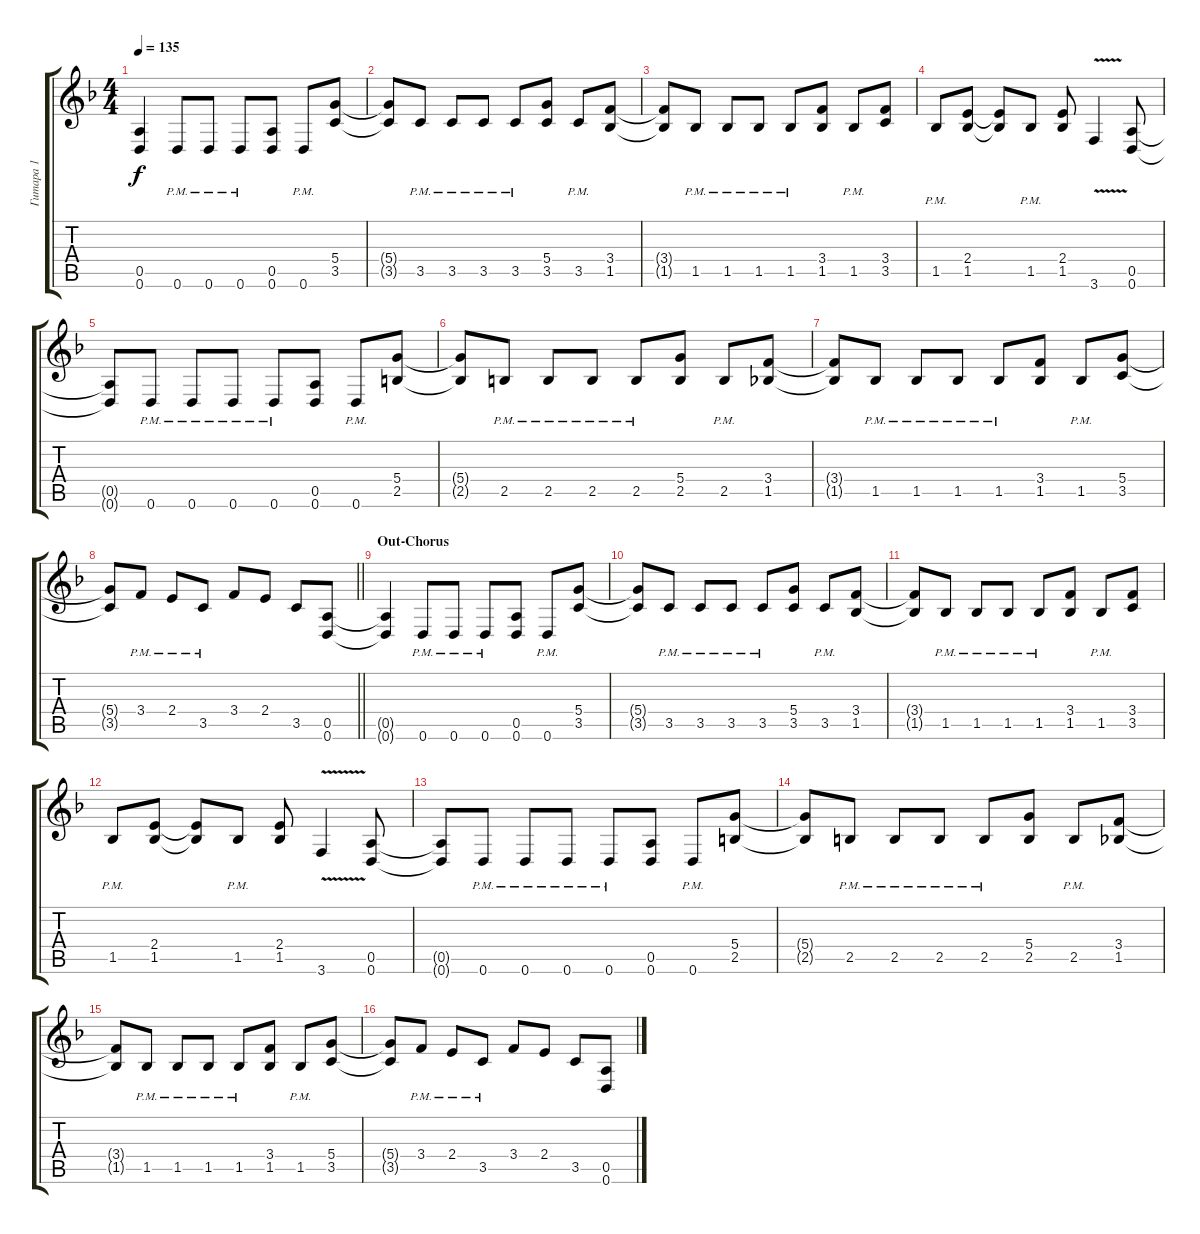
\track ("Гитара 1" "Гитара 1") {instrument distortionguitar}
\staff {score tabs}
\tuning (E4 B3 G3 D3 A2 D2) {hide}
\ts (4 4)
\tempo 135
\clef g2
\ks dminor
(0.5{t} 0.6{t}).4{dy f} 0.6{pm}.8 0.6{pm}.8 0.6{pm}.8 (0.5 0.6).8 0.6{pm}.8 (5.4 3.5).8 |
(5.4{t} 3.5{t}).8 3.5{pm}.8 3.5{pm}.8 3.5{pm}.8 3.5{pm}.8 (5.4 3.5).8 3.5{pm}.8 (3.4 1.5).8 |
(3.4{t} 1.5{t}).8 1.5{pm}.8 1.5{pm}.8 1.5{pm}.8 1.5{pm}.8 (3.4 1.5).8 1.5{pm}.8 (3.4 3.5).8 |
1.5{pm}.8 (2.4 1.5).8 (2.4{t} 1.5{t}).8 1.5{pm}.8 (2.4 1.5).8 3.6{v}.4 (0.5 0.6).8 |
(0.5{t} 0.6{t}).8 0.6{pm}.8 0.6{pm}.8 0.6{pm}.8 0.6{pm}.8 (0.5 0.6).8 0.6{pm}.8 (5.4 2.5).8 |
(5.4{t} 2.5{t}).8 2.5{pm}.8 2.5{pm}.8 2.5{pm}.8 2.5{pm}.8 (5.4 2.5).8 2.5{pm}.8 (3.4 1.5).8 |
(3.4{t} 1.5{t}).8 1.5{pm}.8 1.5{pm}.8 1.5{pm}.8 1.5{pm}.8 (3.4 1.5).8 1.5{pm}.8 (5.4 3.5).8 |
\barLineRight lightlight
(5.4{t} 3.5{t}).8 3.4{pm}.8 2.4{pm}.8 3.5{pm}.8 3.4.8 2.4.8 3.5.8 (0.5 0.6).8 |
\section ("" "Out-Chorus")
(0.5{t} 0.6{t}).4 0.6{pm}.8 0.6{pm}.8 0.6{pm}.8 (0.5 0.6).8 0.6{pm}.8 (5.4 3.5).8 |
(5.4{t} 3.5{t}).8 3.5{pm}.8 3.5{pm}.8 3.5{pm}.8 3.5{pm}.8 (5.4 3.5).8 3.5{pm}.8 (3.4 1.5).8 |
(3.4{t} 1.5{t}).8 1.5{pm}.8 1.5{pm}.8 1.5{pm}.8 1.5{pm}.8 (3.4 1.5).8 1.5{pm}.8 (3.4 3.5).8 |
1.5{pm}.8 (2.4 1.5).8 (2.4{t} 1.5{t}).8 1.5{pm}.8 (2.4 1.5).8 3.6{v}.4 (0.5 0.6).8 |
(0.5{t} 0.6{t}).8 0.6{pm}.8 0.6{pm}.8 0.6{pm}.8 0.6{pm}.8 (0.5 0.6).8 0.6{pm}.8 (5.4 2.5).8 |
(5.4{t} 2.5{t}).8 2.5{pm}.8 2.5{pm}.8 2.5{pm}.8 2.5{pm}.8 (5.4 2.5).8 2.5{pm}.8 (3.4 1.5).8 |
(3.4{t} 1.5{t}).8 1.5{pm}.8 1.5{pm}.8 1.5{pm}.8 1.5{pm}.8 (3.4 1.5).8 1.5{pm}.8 (5.4 3.5).8 |
(5.4{t} 3.5{t}).8 3.4{pm}.8 2.4{pm}.8 3.5{pm}.8 3.4.8 2.4.8 3.5.8 (0.5 0.6).8
